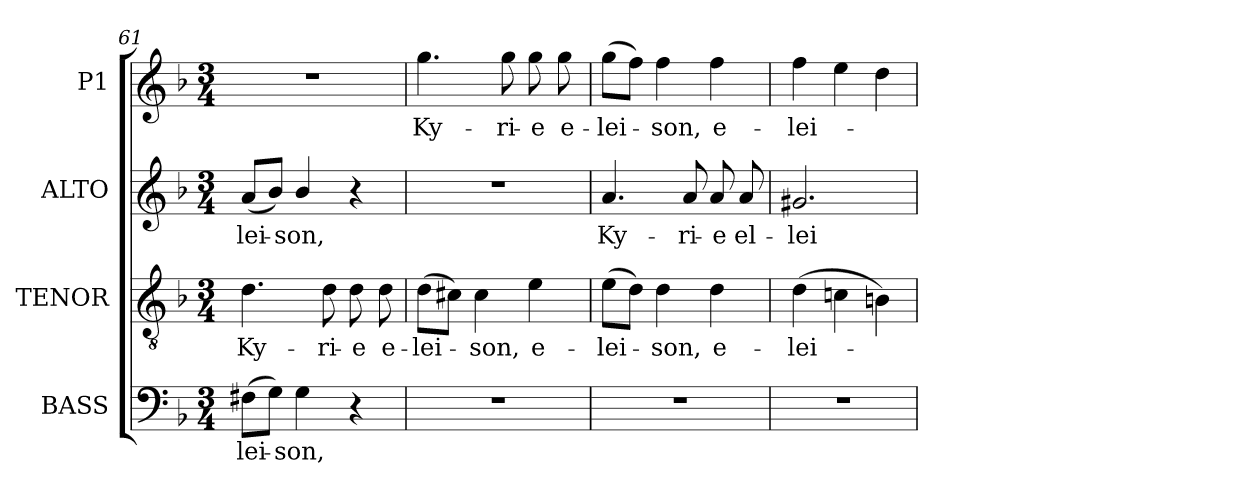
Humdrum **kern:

**kern	**text	**kern	**text	**kern	**text	**kern	**text
*part4	*part4	*part3	*part3	*part2	*part2	*part1	*part1
*staff4	*staff4	*staff3	*staff3	*staff2	*staff2	*staff1	*staff1
*I"BASS	*	*I"TENOR	*	*I"ALTO	*	*I"P1	*
*clefF4	*	*clefGv2	*	*clefG2	*	*clefG2	*
*	*	*ITrd7c12	*	*	*	*	*
*k[b-]	*	*k[b-]	*	*k[b-]	*	*k[b-]	*
*F:	*	*F:	*	*F:	*	*F:	*
*M3/4	*	*M3/4	*	*M3/4	*	*M3/4	*
=61	=61	=61	=61	=61	=61	=61	=61
!	!LO:LY:b:color=#000000	!	!	!	!	!	!
!	!	!	!LO:LY:b:color=#000000	!	!	!	!
!	!	!	!	!	!LO:LY:b:color=#000000	!LO:N:vis=1	!
(8F#Xi\L	-lei-	4.Di\	Ky-	(8ai/L	-lei-	2.r	.
8Gi\J)	.	.	.	8b-i/J)	.	.	.
!	!LO:LY:b:color=#000000	!	!	!	!	!	!
!	!	!	!	!	!LO:LY:b:color=#000000	!	!
4Gi\	-son,	.	.	4b-i/	-son,	.	.
!	!	!	!LO:LY:b:color=#000000	!	!	!	!
.	.	8Di\	-ri-	.	.	.	.
!	!	!	!LO:LY:b:color=#000000	!	!	!	!
4r	.	8Di\	-e	4r	.	.	.
!	!	!	!LO:LY:b:color=#000000	!	!	!	!
.	.	8Di\	e-	.	.	.	.
=62	=62	=62	=62	=62	=62	=62	=62
!LO:N:vis=1	!	!	!	!	!	!	!
!	!	!	!LO:LY:b:color=#000000	!LO:N:vis=1	!	!	!
!	!	!	!	!	!	!	!LO:LY:b:color=#000000
2.r	.	(8Di\L	-lei-	2.r	.	4.ggi\	Ky-
.	.	8C#Xi\J)	.	.	.	.	.
!	!	!	!LO:LY:b:color=#000000	!	!	!	!
.	.	4C#i\	-son,	.	.	.	.
!	!	!	!	!	!	!	!LO:LY:b:color=#000000
.	.	.	.	.	.	8ggi\	-ri-
!	!	!	!LO:LY:b:color=#000000	!	!	!	!
!	!	!	!	!	!	!	!LO:LY:b:color=#000000
.	.	4Ei\	e-	.	.	8ggi\	-e
!	!	!	!	!	!	!	!LO:LY:b:color=#000000
.	.	.	.	.	.	8ggi\	e-
=63	=63	=63	=63	=63	=63	=63	=63
!LO:N:vis=1	!	!	!	!	!	!	!
!	!	!	!LO:LY:b:color=#000000	!	!	!	!
!	!	!	!	!	!LO:LY:b:color=#000000	!	!
!	!	!	!	!	!	!	!LO:LY:b:color=#000000
2.r	.	(8Ei\L	-lei-	4.ai/	Ky-	(8ggi\L	-lei-
.	.	8Di\J)	.	.	.	8ffi\J)	.
!	!	!	!LO:LY:b:color=#000000	!	!	!	!
!	!	!	!	!	!	!	!LO:LY:b:color=#000000
.	.	4Di\	-son,	.	.	4ffi\	-son,
!	!	!	!	!	!LO:LY:b:color=#000000	!	!
.	.	.	.	8ai/	-ri-	.	.
!	!	!	!LO:LY:b:color=#000000	!	!	!	!
!	!	!	!	!	!LO:LY:b:color=#000000	!	!
!	!	!	!	!	!	!	!LO:LY:b:color=#000000
.	.	4Di\	e-	8ai/	-e	4ffi\	e-
!	!	!	!	!	!LO:LY:b:color=#000000	!	!
.	.	.	.	8ai/	el-	.	.
=64	=64	=64	=64	=64	=64	=64	=64
!LO:N:vis=1	!	!	!	!	!	!	!
!	!	!	!LO:LY:b:color=#000000	!	!	!	!
!	!	!	!	!	!LO:LY:b:color=#000000	!	!
!	!	!	!	!	!	!	!LO:LY:b:color=#000000
2.r	.	(4Di\	-lei-	2.g#Xi/	-lei-	4ffi\	-lei-
.	.	4Cni\	.	.	.	4eei\	.
.	.	4BBni\)	.	.	.	4ddi\	.
=	=	=	=	=	=	=	=
*-	*-	*-	*-	*-	*-	*-	*-
